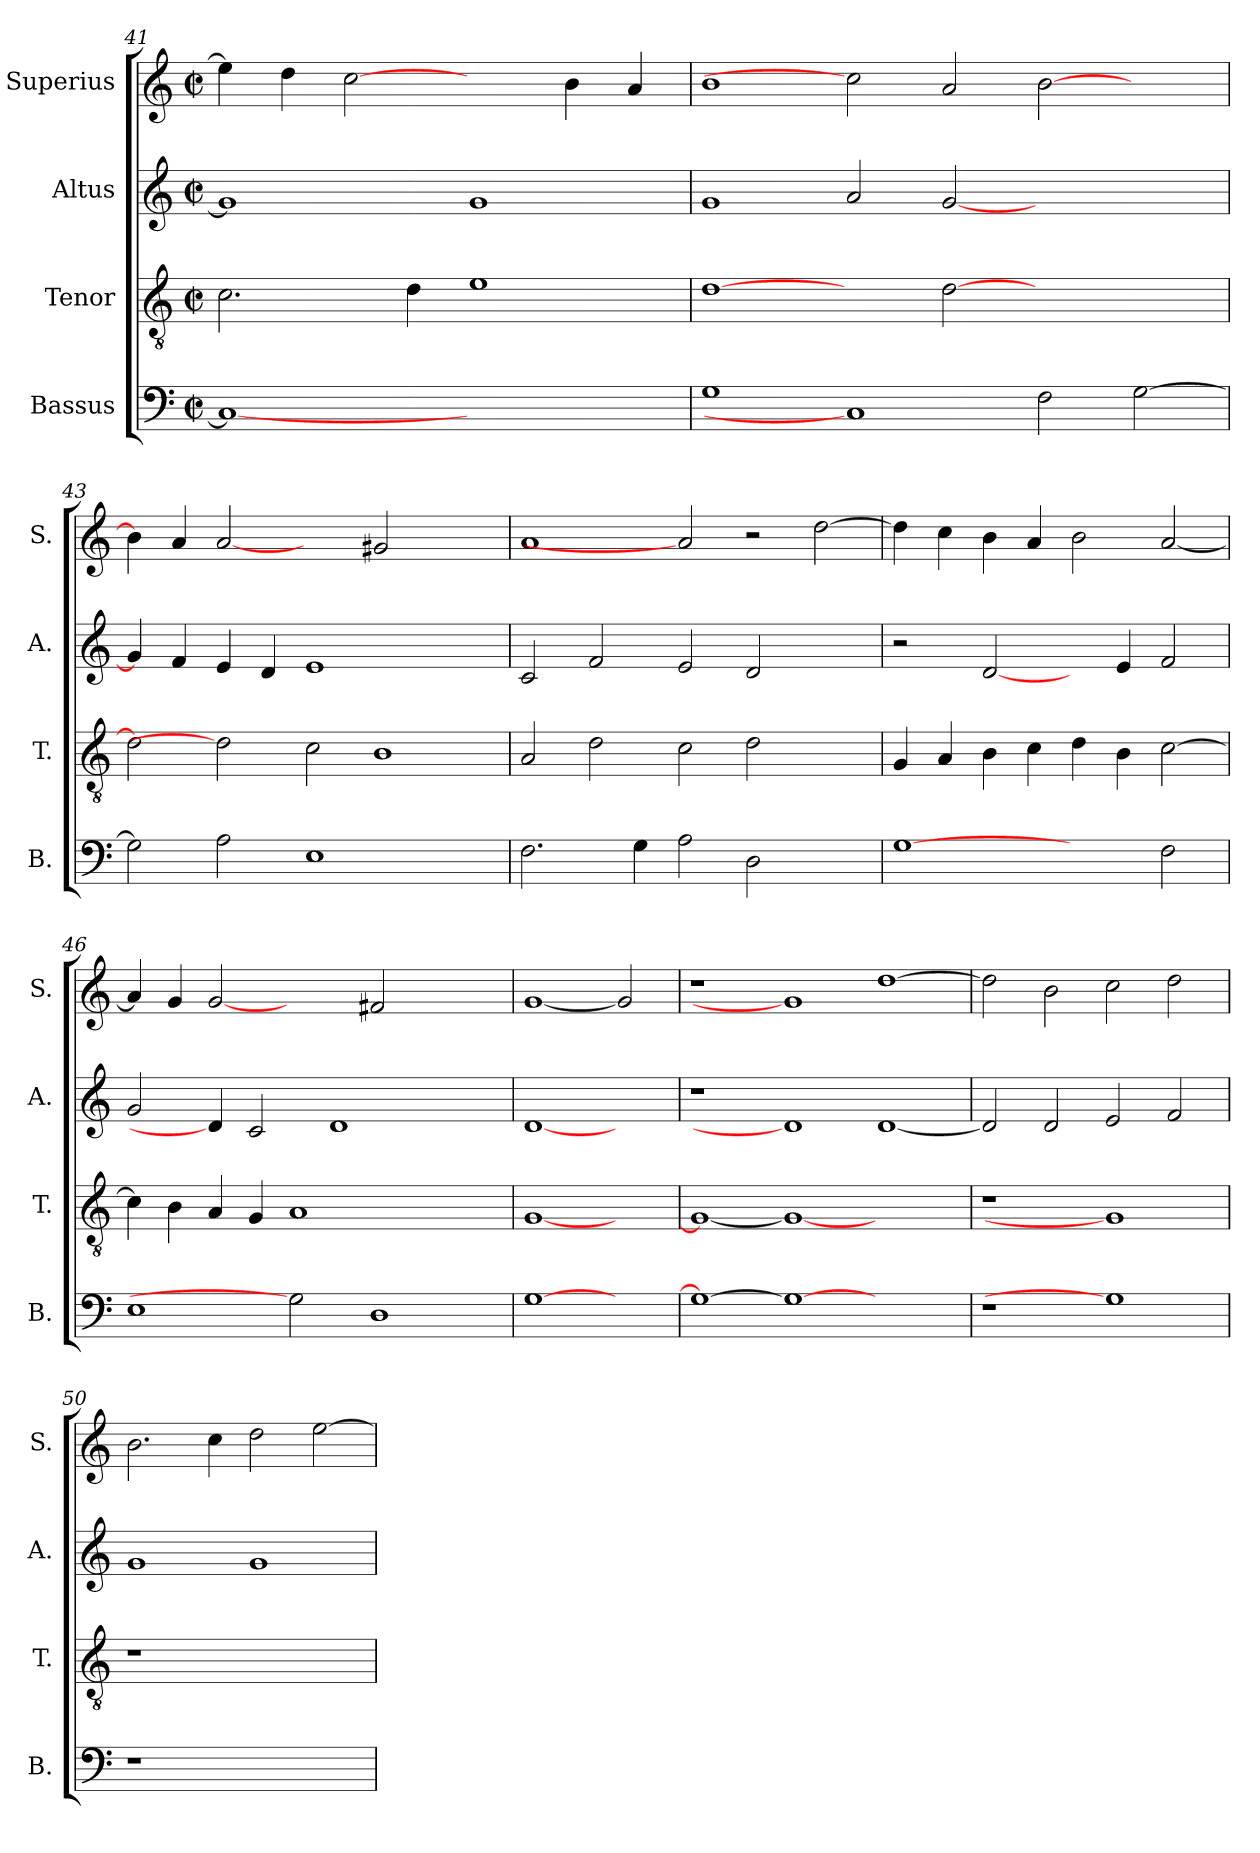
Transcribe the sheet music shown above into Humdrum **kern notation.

**kern	**kern	**kern	**kern
*part4	*part3	*part2	*part1
*staff4	*staff3	*staff2	*staff1
*I"Bassus	*I"Tenor	*I"Altus	*I"Superius
*I'B.	*I'T.	*I'A.	*I'S.
*clefF4	*clefGv2	*clefG2	*clefG2
*	*ITrd7c12	*	*
*k[]	*k[]	*k[]	*k[]
*C:	*C:	*C:	*C:
*M2/2	*M2/2	*M2/2	*M2/2
*met(c|)	*met(c|)	*met(c|)	*met(c|)
=41	=41	=41	=41
1Ci_<	2.Ci\	1gi]	4eei\]
.	.	.	4ddi\
.	.	.	[2cci
.	4Di\	.	.
1ryy	1Ei	1gi	2ryy
.	.	.	4bi\
.	.	.	4ai/
=42	=42	=42	=42
1Gi	[1Di	1gi	1bi
1Ci]	2ryy	2ai/	2cci]
.	[>2Di\	[<2gi/	2ai/
2Fi\	1ryy	1ryy	[>2bi\
[>2Gi\	.	.	2ryy
=43	=43	=43	=43
2Gi\]	2Di\]	4gi/]	4bi\]
.	.	4fi/	4ai/
2Ai\	2Di]	4ei/	[2ai
.	.	4di/	.
1Ei	2Ci\	1ei	2ryy
.	1BBi	.	2g#Xi/
2ryy	.	2ryy	2ryy
!!LO:LB:g=z
=44	=44	=44	=44
2.Fi\	2AAi/	2ci/	1ai
.	2Di\	2fi/	.
4Gi\	.	.	.
2Ai\	2Ci\	2ei/	2ai]
2Di\	2Di\	2di/	2r
2ryy	2ryy	2ryy	[>2ddi\
=45	=45	=45	=45
[1Gi	4GGi/	2r	4ddi\]
.	4AAi/	.	4cci\
.	4BBi\	[2di/	4bi\
.	4Ci\	.	4ai/
2ryy	4Di\	4ryy	2bi\
.	4BBi\	4ei/	.
2Fi\	[>2Ci\	2fi/	[<2ai/
=46	=46	=46	=46
1Ei	4Ci\]	2gi/	4ai/]
.	4BBi\	.	4gi/
.	4AAi/	4di/]	[2gi
.	4GGi/	2ci/	.
2Gi]	1AAi	.	2ryy
.	.	1di	.
1Di	.	.	2f#Xi/
.	2ryy	.	2ryy
.	.	4ryy	.
=47	=47	=47	=47
[>1Gi	[<1GGi	[1di	[1gi
2ryy	2ryy	2ryy	2gi]
=48	=48	=48	=48
1Gi_>	1GGi_<	1r	1r
1Gi_	1GGi_	1di]	1gi]
1ryy	1ryy	[<1di	[>1ddi
!!LO:PB:g=z
=49	=49	=49	=49
!LO:N:vis=1	!LO:N:vis=1	!	!
1r	1r	2di/]	2ddi\]
.	.	2di/	2bi\
1Gi]	1GGi]	2ei/	2cci\
.	.	2fi/	2ddi\
=50	=50	=50	=50
!LO:N:vis=1	!LO:N:vis=1	!	!
1r	1r	1gi	2.bi\
.	.	.	4cci\
1ryy	1ryy	1gi	2ddi\
.	.	.	[>2eei\
=	=	=	=
*-	*-	*-	*-
